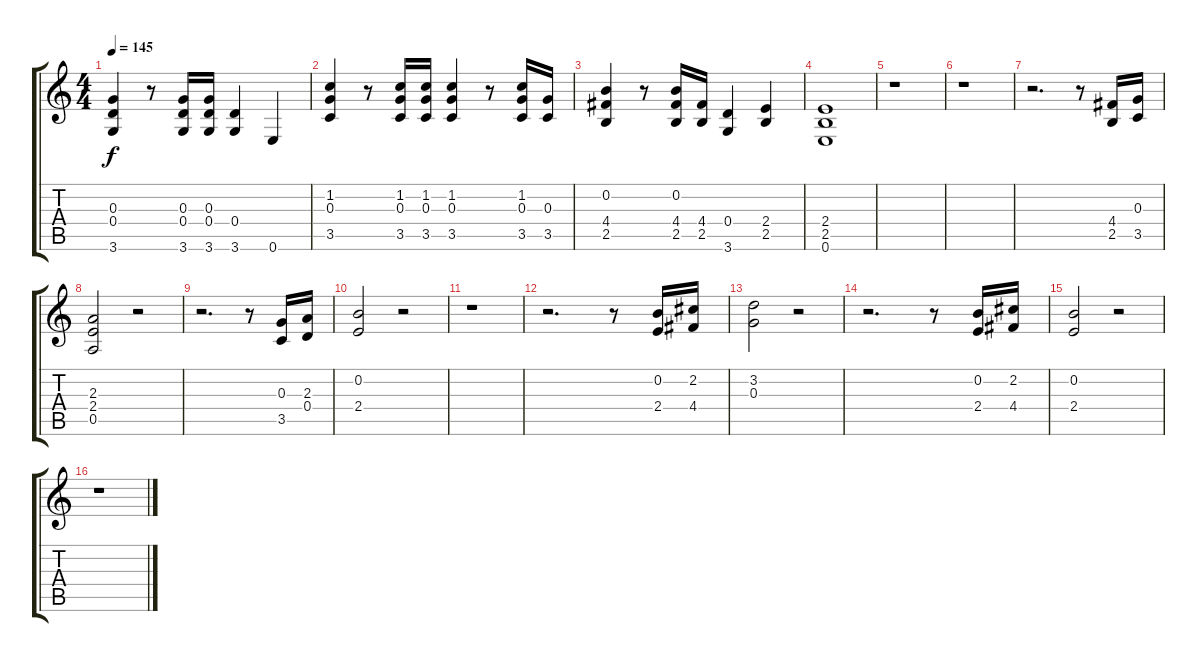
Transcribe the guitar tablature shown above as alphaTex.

\track "" {instrument distortionguitar}
\staff {score tabs}
\tuning (E4 B3 G3 D3 A2 E2) {hide}
\ts (4 4)
\tempo 145
\clef g2
\ks c
(0.3 0.4 3.6).4{dy f} r.8 (0.3 0.4 3.6).16 (0.3 0.4 3.6).16 (0.4 3.6).4 0.6.4 |
(1.2 0.3 3.5).4 r.8 (1.2 0.3 3.5).16 (1.2 0.3 3.5).16 (1.2 0.3 3.5).4 r.8 (1.2 0.3 3.5).16 (0.3 3.5).16 |
(0.2 4.4 2.5).4 r.8 (0.2 4.4 2.5).16 (4.4 2.5).16 (0.4 3.6).4 (2.4 2.5).4 |
(2.4 2.5 0.6).1 |
r.1 |
r.1 |
r.2{d} r.8 (4.4 2.5).16 (0.3 3.5).16 |
(2.3 2.4 0.5).2 r.2 |
r.2{d} r.8 (0.3 3.5).16 (2.3 0.4).16 |
(0.2 2.4).2 r.2 |
r.1 |
r.2{d} r.8 (0.2 2.4).16 (2.2 4.4).16 |
(3.2 0.3).2 r.2 |
r.2{d} r.8 (0.2 2.4).16 (2.2 4.4).16 |
(0.2 2.4).2 r.2 |
r.1
